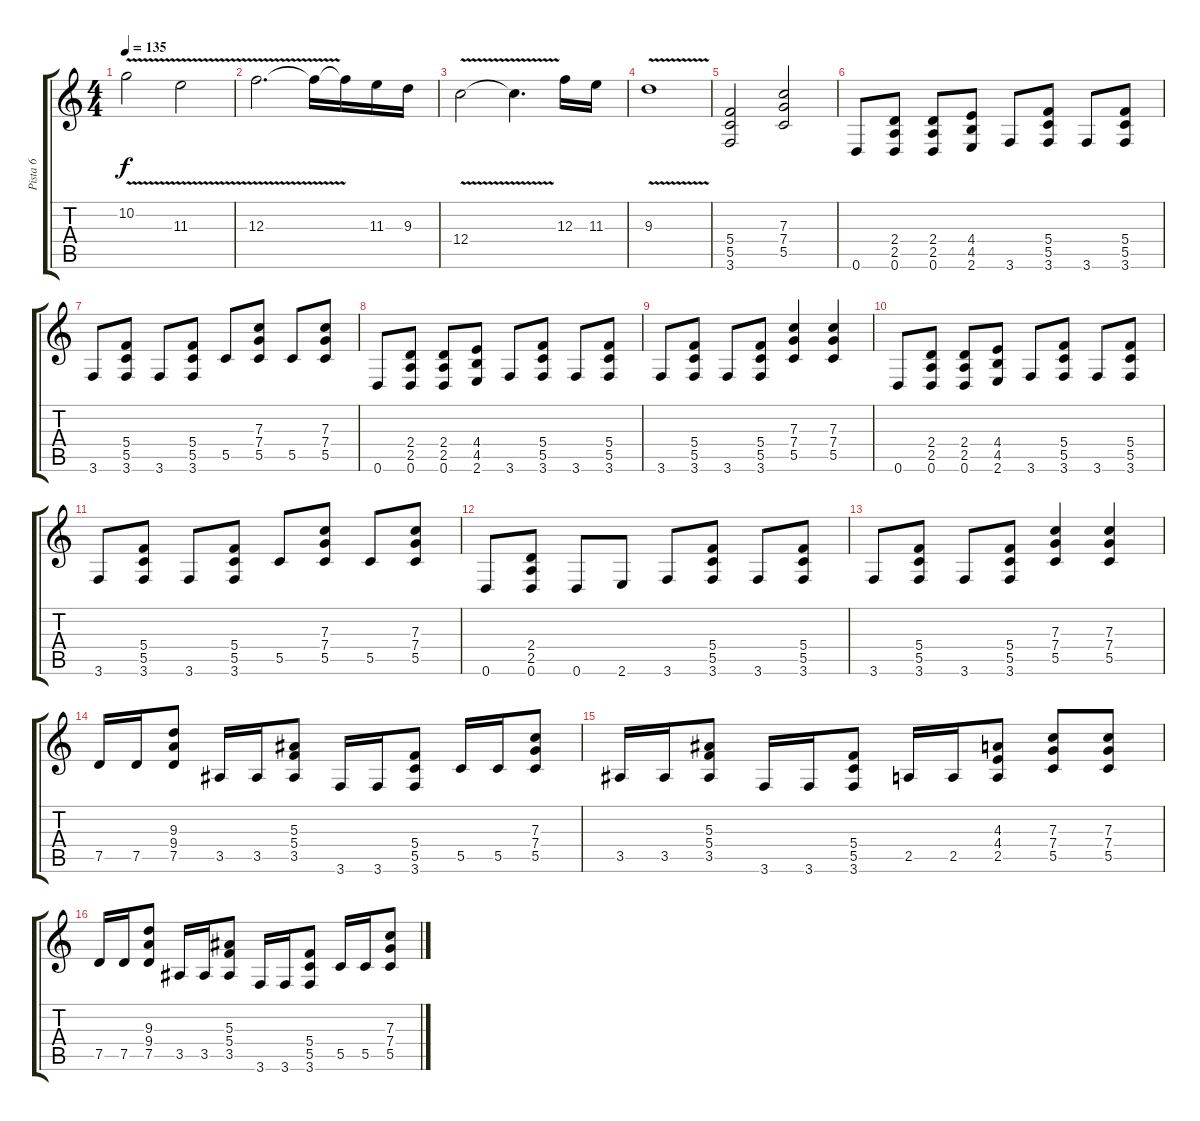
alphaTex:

\track ("Pista 6" "Pista 6") {instrument distortionguitar}
\staff {score tabs}
\tuning (D4 A3 F3 C3 G2 D2) {hide}
\ts (4 4)
\tempo 135
\clef g2
\ks c
10.2{v}.2{dy f} 11.3{v}.2 |
12.3{v}.2{d} 12.3{t}.16 12.3{t}.16 11.3.16 9.3.16 |
12.4{v}.2 12.4{t}.4{d} 12.3.16 11.3.16 |
9.3{v}.1 |
(5.4 5.5 3.6).2 (7.3 7.4 5.5).2 |
0.6.8 (2.4 2.5 0.6).8 (2.4 2.5 0.6).8 (4.4 4.5 2.6).8 3.6.8 (5.4 5.5 3.6).8 3.6.8 (5.4 5.5 3.6).8 |
3.6.8 (5.4 5.5 3.6).8 3.6.8 (5.4 5.5 3.6).8 5.5.8 (7.3 7.4 5.5).8 5.5.8 (7.3 7.4 5.5).8 |
0.6.8 (2.4 2.5 0.6).8 (2.4 2.5 0.6).8 (4.4 4.5 2.6).8 3.6.8 (5.4 5.5 3.6).8 3.6.8 (5.4 5.5 3.6).8 |
3.6.8 (5.4 5.5 3.6).8 3.6.8 (5.4 5.5 3.6).8 (7.3 7.4 5.5).4 (7.3 7.4 5.5).4 |
0.6.8 (2.4 2.5 0.6).8 (2.4 2.5 0.6).8 (4.4 4.5 2.6).8 3.6.8 (5.4 5.5 3.6).8 3.6.8 (5.4 5.5 3.6).8 |
3.6.8 (5.4 5.5 3.6).8 3.6.8 (5.4 5.5 3.6).8 5.5.8 (7.3 7.4 5.5).8 5.5.8 (7.3 7.4 5.5).8 |
0.6.8 (2.4 2.5 0.6).8 0.6.8 2.6.8 3.6.8 (5.4 5.5 3.6).8 3.6.8 (5.4 5.5 3.6).8 |
3.6.8 (5.4 5.5 3.6).8 3.6.8 (5.4 5.5 3.6).8 (7.3 7.4 5.5).4 (7.3 7.4 5.5).4 |
7.5.16 7.5.16 (9.3 9.4 7.5).8 3.5.16 3.5.16 (5.3 5.4 3.5).8 3.6.16 3.6.16 (5.4 5.5 3.6).8 5.5.16 5.5.16 (7.3 7.4 5.5).8 |
3.5.16 3.5.16 (5.3 5.4 3.5).8 3.6.16 3.6.16 (5.4 5.5 3.6).8 2.5.16 2.5.16 (4.3 4.4 2.5).8 (7.3 7.4 5.5).8 (7.3 7.4 5.5).8 |
7.5.16 7.5.16 (9.3 9.4 7.5).8 3.5.16 3.5.16 (5.3 5.4 3.5).8 3.6.16 3.6.16 (5.4 5.5 3.6).8 5.5.16 5.5.16 (7.3 7.4 5.5).8
